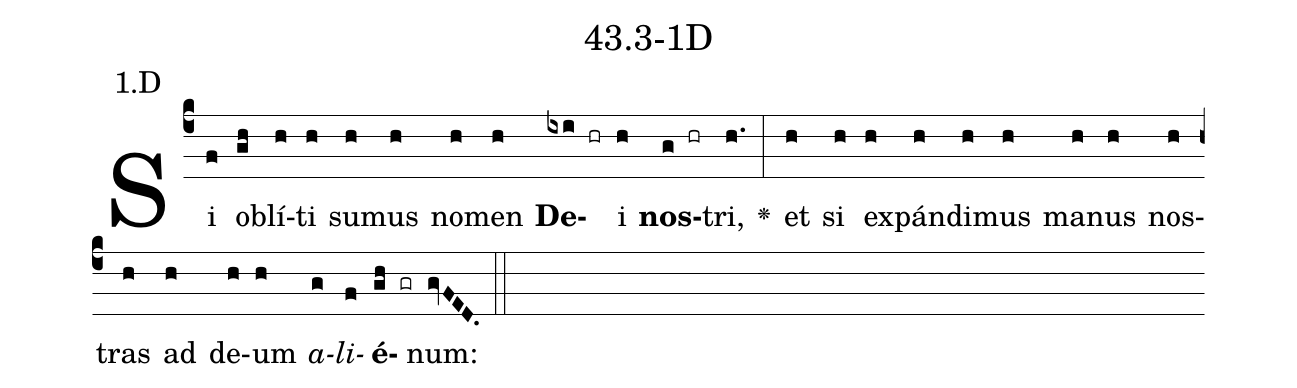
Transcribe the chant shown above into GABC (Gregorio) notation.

name: 43.3-1D;
annotation: 1.D;
%%
(c4)Si(f) ob(gh)lí(h)ti(h) su(h)mus(h) no(h)men(h) <b>De</b>(ixi hr)i(h) <b>nos</b>(g hr)tri,(h.) <v>\greheightstar</v>(:) et(h) si(h) ex(h)pán(h)di(h)mus(h) ma(h)nus(h) nos(h)tras(h) ad(h) de(h)um(h) <i>a</i>(g)<i>li</i>(f)<b>é</b>(gh gr)num:(gvFED.) (::)


%E(h) u(h) o(g) u(f) a(gh) e.(gvFED.) (::)
